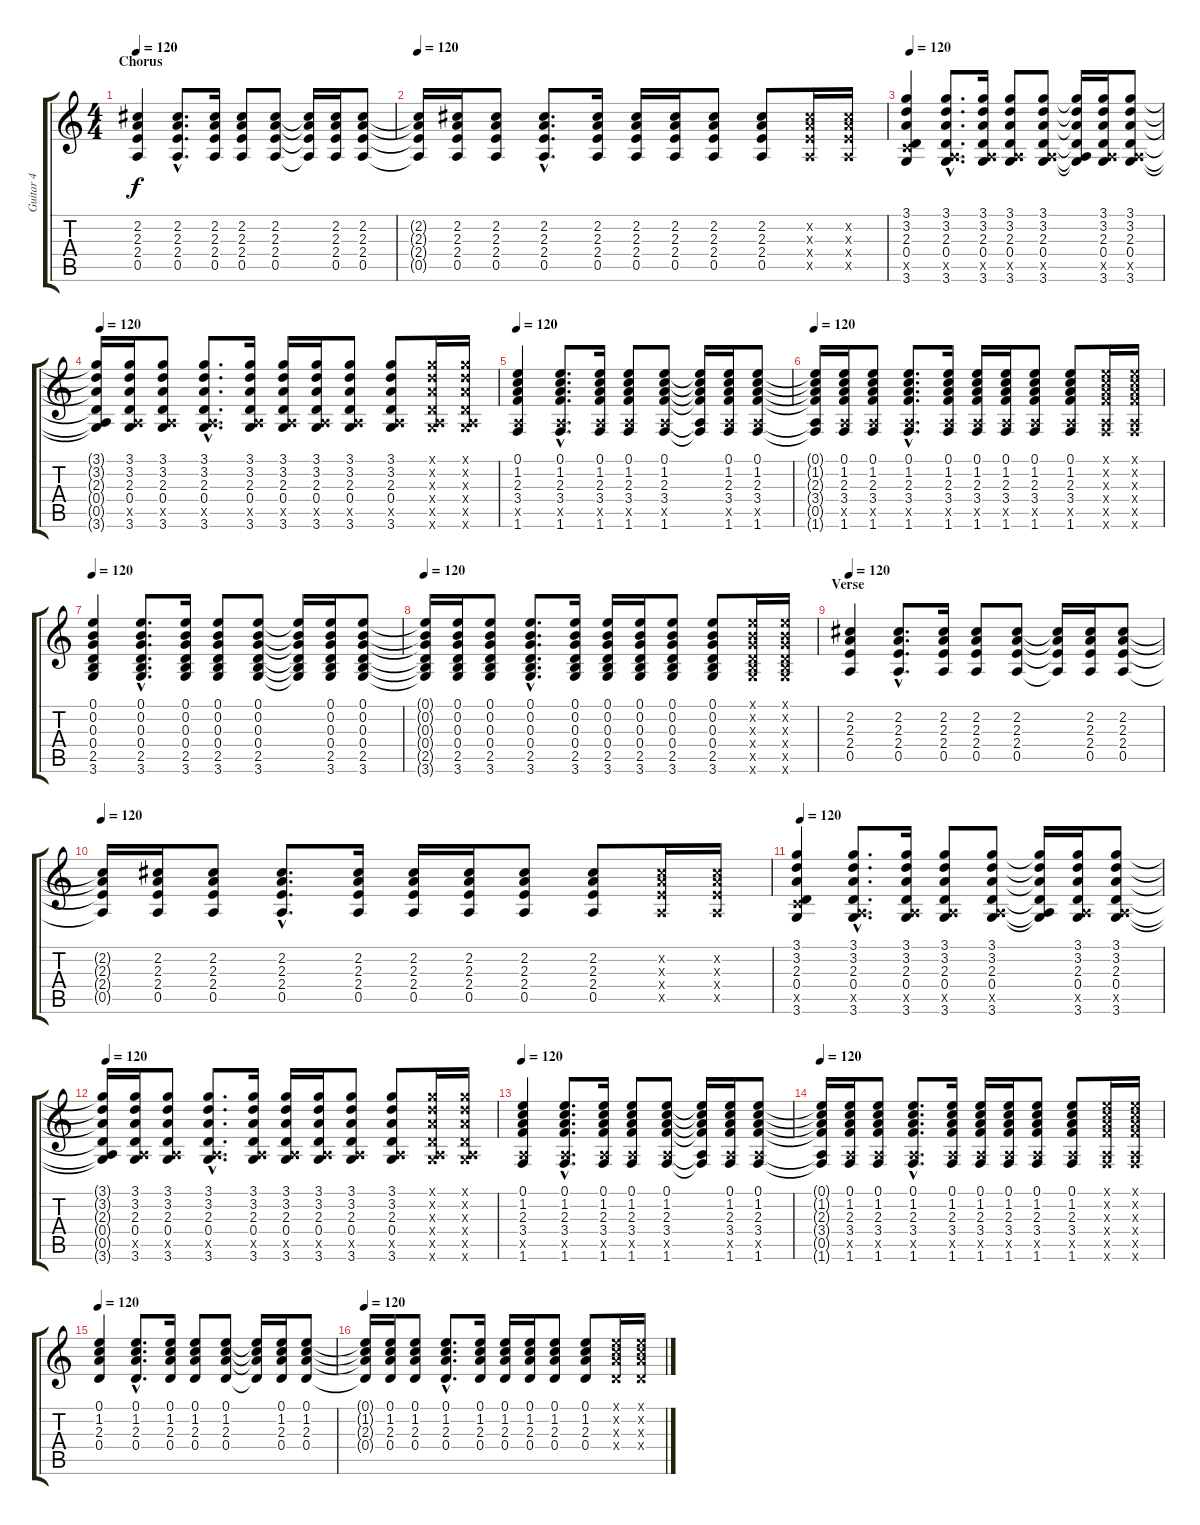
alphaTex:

\track ("Guitar 4" "Guitar 4") {instrument acousticguitarsteel}
\staff {score tabs}
\tuning (E4 B3 G3 D3 A2 E2) {hide}
\ts (4 4)
\section ("" "Chorus")
\tempo 120
\clef g2
\ks c
(2.2 2.3 2.4 0.5).4{dy f} (2.2{hac} 2.3{hac} 2.4{hac} 0.5{hac}).8{d} (2.2 2.3 2.4 0.5).16 (2.2 2.3 2.4 0.5).8 (2.2 2.3 2.4 0.5).8 (2.2{t} 2.3{t} 2.4{t} 0.5{t}).16 (2.2 2.3 2.4 0.5).16 (2.2 2.3 2.4 0.5).8 |
\tempo 120
(2.2{t} 2.3{t} 2.4{t} 0.5{t}).16 (2.2 2.3 2.4 0.5).16 (2.2 2.3 2.4 0.5).8 (2.2{hac} 2.3{hac} 2.4{hac} 0.5{hac}).8{d} (2.2 2.3 2.4 0.5).16 (2.2 2.3 2.4 0.5).16 (2.2 2.3 2.4 0.5).16 (2.2 2.3 2.4 0.5).8 (2.2 2.3 2.4 0.5).8 (2.2{x} 2.3{x} 2.4{x} 0.5{x}).16 (2.2{x} 2.3{x} 2.4{x} 0.5{x}).16 |
\tempo 120
(3.1 3.2 2.3 0.4 3.5{x} 3.6).4 (3.1{hac} 3.2{hac} 2.3{hac} 0.4{hac} 0.5{hac x} 3.6{hac}).8{d} (3.1 3.2 2.3 0.4 0.5{x} 3.6).16 (3.1 3.2 2.3 0.4 0.5{x} 3.6).8 (3.1 3.2 2.3 0.4 0.5{x} 3.6).8 (3.1{t} 3.2{t} 2.3{t} 0.4{t} 0.5{t} 3.6{t}).16 (3.1 3.2 2.3 0.4 0.5{x} 3.6).16 (3.1 3.2 2.3 0.4 0.5{x} 3.6).8 |
\tempo 120
(3.1{t} 3.2{t} 2.3{t} 0.4{t} 0.5{t} 3.6{t}).16 (3.1 3.2 2.3 0.4 0.5{x} 3.6).16 (3.1 3.2 2.3 0.4 0.5{x} 3.6).8 (3.1{hac} 3.2{hac} 2.3{hac} 0.4{hac} 0.5{hac x} 3.6{hac}).8{d} (3.1 3.2 2.3 0.4 0.5{x} 3.6).16 (3.1 3.2 2.3 0.4 0.5{x} 3.6).16 (3.1 3.2 2.3 0.4 0.5{x} 3.6).16 (3.1 3.2 2.3 0.4 0.5{x} 3.6).8 (3.1 3.2 2.3 0.4 0.5{x} 3.6).8 (3.1{x} 3.2{x} 2.3{x} 0.4{x} 0.5{x} 3.6{x}).16 (3.1{x} 3.2{x} 2.3{x} 0.4{x} 0.5{x} 3.6{x}).16 |
\tempo 120
(0.1 1.2 2.3 3.4 0.5{x} 1.6).4 (0.1{hac} 1.2{hac} 2.3{hac} 3.4{hac} 0.5{hac x} 1.6{hac}).8{d} (0.1 1.2 2.3 3.4 0.5{x} 1.6).16 (0.1 1.2 2.3 3.4 0.5{x} 1.6).8 (0.1 1.2 2.3 3.4 0.5{x} 1.6).8 (0.1{t} 1.2{t} 2.3{t} 3.4{t} 0.5{t} 1.6{t}).16 (0.1 1.2 2.3 3.4 0.5{x} 1.6).16 (0.1 1.2 2.3 3.4 0.5{x} 1.6).8 |
\tempo 120
(0.1{t} 1.2{t} 2.3{t} 3.4{t} 0.5{t} 1.6{t}).16 (0.1 1.2 2.3 3.4 0.5{x} 1.6).16 (0.1 1.2 2.3 3.4 0.5{x} 1.6).8 (0.1{hac} 1.2{hac} 2.3{hac} 3.4{hac} 0.5{hac x} 1.6{hac}).8{d} (0.1 1.2 2.3 3.4 0.5{x} 1.6).16 (0.1 1.2 2.3 3.4 0.5{x} 1.6).16 (0.1 1.2 2.3 3.4 0.5{x} 1.6).16 (0.1 1.2 2.3 3.4 0.5{x} 1.6).8 (0.1 1.2 2.3 3.4 0.5{x} 1.6).8 (0.1{x} 1.2{x} 2.3{x} 3.4{x} 0.5{x} 1.6{x}).16 (0.1{x} 1.2{x} 2.3{x} 3.4{x} 0.5{x} 1.6{x}).16 |
\tempo 120
(0.1 0.2 0.3 0.4 2.5 3.6).4 (0.1{hac} 0.2{hac} 0.3{hac} 0.4{hac} 2.5{hac} 3.6{hac}).8{d} (0.1 0.2 0.3 0.4 2.5 3.6).16 (0.1 0.2 0.3 0.4 2.5 3.6).8 (0.1 0.2 0.3 0.4 2.5 3.6).8 (0.1{t} 0.2{t} 0.3{t} 0.4{t} 2.5{t} 3.6{t}).16 (0.1 0.2 0.3 0.4 2.5 3.6).16 (0.1 0.2 0.3 0.4 2.5 3.6).8 |
\tempo 120
(0.1{t} 0.2{t} 0.3{t} 0.4{t} 2.5{t} 3.6{t}).16 (0.1 0.2 0.3 0.4 2.5 3.6).16 (0.1 0.2 0.3 0.4 2.5 3.6).8 (0.1{hac} 0.2{hac} 0.3{hac} 0.4{hac} 2.5{hac} 3.6{hac}).8{d} (0.1 0.2 0.3 0.4 2.5 3.6).16 (0.1 0.2 0.3 0.4 2.5 3.6).16 (0.1 0.2 0.3 0.4 2.5 3.6).16 (0.1 0.2 0.3 0.4 2.5 3.6).8 (0.1 0.2 0.3 0.4 2.5 3.6).8 (0.1{x} 0.2{x} 0.3{x} 0.4{x} 2.5{x} 3.6{x}).16 (0.1{x} 0.2{x} 0.3{x} 0.4{x} 2.5{x} 3.6{x}).16 |
\section ("" "Verse")
\tempo 120
(2.2 2.3 2.4 0.5).4 (2.2{hac} 2.3{hac} 2.4{hac} 0.5{hac}).8{d} (2.2 2.3 2.4 0.5).16 (2.2 2.3 2.4 0.5).8 (2.2 2.3 2.4 0.5).8 (2.2{t} 2.3{t} 2.4{t} 0.5{t}).16 (2.2 2.3 2.4 0.5).16 (2.2 2.3 2.4 0.5).8 |
\tempo 120
(2.2{t} 2.3{t} 2.4{t} 0.5{t}).16 (2.2 2.3 2.4 0.5).16 (2.2 2.3 2.4 0.5).8 (2.2{hac} 2.3{hac} 2.4{hac} 0.5{hac}).8{d} (2.2 2.3 2.4 0.5).16 (2.2 2.3 2.4 0.5).16 (2.2 2.3 2.4 0.5).16 (2.2 2.3 2.4 0.5).8 (2.2 2.3 2.4 0.5).8 (2.2{x} 2.3{x} 2.4{x} 0.5{x}).16 (2.2{x} 2.3{x} 2.4{x} 0.5{x}).16 |
\tempo 120
(3.1 3.2 2.3 0.4 3.5{x} 3.6).4 (3.1{hac} 3.2{hac} 2.3{hac} 0.4{hac} 0.5{hac x} 3.6{hac}).8{d} (3.1 3.2 2.3 0.4 0.5{x} 3.6).16 (3.1 3.2 2.3 0.4 0.5{x} 3.6).8 (3.1 3.2 2.3 0.4 0.5{x} 3.6).8 (3.1{t} 3.2{t} 2.3{t} 0.4{t} 0.5{t} 3.6{t}).16 (3.1 3.2 2.3 0.4 0.5{x} 3.6).16 (3.1 3.2 2.3 0.4 0.5{x} 3.6).8 |
\tempo 120
(3.1{t} 3.2{t} 2.3{t} 0.4{t} 0.5{t} 3.6{t}).16 (3.1 3.2 2.3 0.4 0.5{x} 3.6).16 (3.1 3.2 2.3 0.4 0.5{x} 3.6).8 (3.1{hac} 3.2{hac} 2.3{hac} 0.4{hac} 0.5{hac x} 3.6{hac}).8{d} (3.1 3.2 2.3 0.4 0.5{x} 3.6).16 (3.1 3.2 2.3 0.4 0.5{x} 3.6).16 (3.1 3.2 2.3 0.4 0.5{x} 3.6).16 (3.1 3.2 2.3 0.4 0.5{x} 3.6).8 (3.1 3.2 2.3 0.4 0.5{x} 3.6).8 (3.1{x} 3.2{x} 2.3{x} 0.4{x} 0.5{x} 3.6{x}).16 (3.1{x} 3.2{x} 2.3{x} 0.4{x} 0.5{x} 3.6{x}).16 |
\tempo 120
(0.1 1.2 2.3 3.4 0.5{x} 1.6).4 (0.1{hac} 1.2{hac} 2.3{hac} 3.4{hac} 0.5{hac x} 1.6{hac}).8{d} (0.1 1.2 2.3 3.4 0.5{x} 1.6).16 (0.1 1.2 2.3 3.4 0.5{x} 1.6).8 (0.1 1.2 2.3 3.4 0.5{x} 1.6).8 (0.1{t} 1.2{t} 2.3{t} 3.4{t} 0.5{t} 1.6{t}).16 (0.1 1.2 2.3 3.4 0.5{x} 1.6).16 (0.1 1.2 2.3 3.4 0.5{x} 1.6).8 |
\tempo 120
(0.1{t} 1.2{t} 2.3{t} 3.4{t} 0.5{t} 1.6{t}).16 (0.1 1.2 2.3 3.4 0.5{x} 1.6).16 (0.1 1.2 2.3 3.4 0.5{x} 1.6).8 (0.1{hac} 1.2{hac} 2.3{hac} 3.4{hac} 0.5{hac x} 1.6{hac}).8{d} (0.1 1.2 2.3 3.4 0.5{x} 1.6).16 (0.1 1.2 2.3 3.4 0.5{x} 1.6).16 (0.1 1.2 2.3 3.4 0.5{x} 1.6).16 (0.1 1.2 2.3 3.4 0.5{x} 1.6).8 (0.1 1.2 2.3 3.4 0.5{x} 1.6).8 (0.1{x} 1.2{x} 2.3{x} 3.4{x} 0.5{x} 1.6{x}).16 (0.1{x} 1.2{x} 2.3{x} 3.4{x} 0.5{x} 1.6{x}).16 |
\tempo 120
(0.1 1.2 2.3 0.4).4 (0.1{hac} 1.2{hac} 2.3{hac} 0.4{hac}).8{d} (0.1 1.2 2.3 0.4).16 (0.1 1.2 2.3 0.4).8 (0.1 1.2 2.3 0.4).8 (0.1{t} 1.2{t} 2.3{t} 0.4{t}).16 (0.1 1.2 2.3 0.4).16 (0.1 1.2 2.3 0.4).8 |
\tempo 120
(0.1{t} 1.2{t} 2.3{t} 0.4{t}).16 (0.1 1.2 2.3 0.4).16 (0.1 1.2 2.3 0.4).8 (0.1{hac} 1.2{hac} 2.3{hac} 0.4{hac}).8{d} (0.1 1.2 2.3 0.4).16 (0.1 1.2 2.3 0.4).16 (0.1 1.2 2.3 0.4).16 (0.1 1.2 2.3 0.4).8 (0.1 1.2 2.3 0.4).8 (0.1{x} 1.2{x} 2.3{x} 0.4{x}).16 (0.1{x} 1.2{x} 2.3{x} 0.4{x}).16
